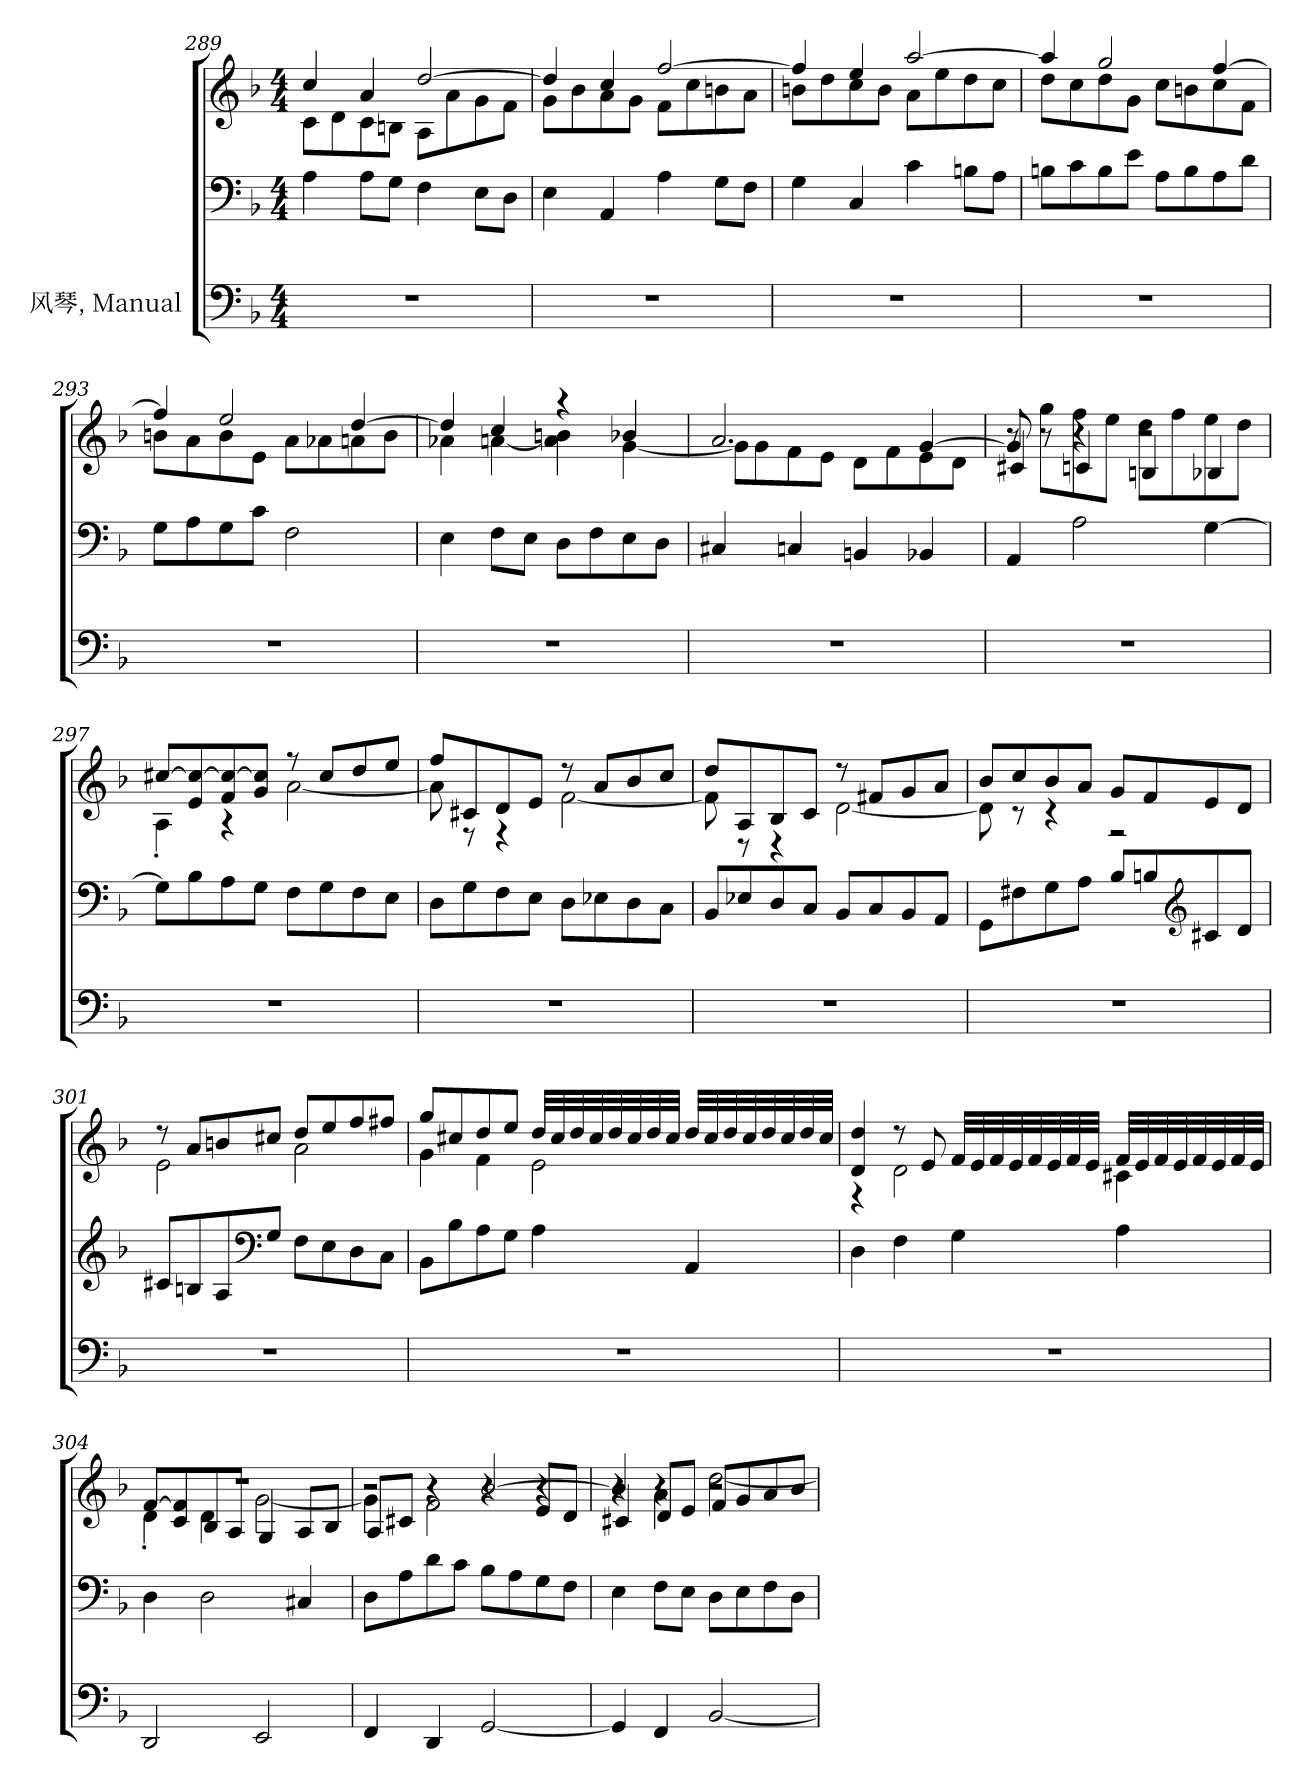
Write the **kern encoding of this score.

**kern	**kern	**kern
*part1	*part1	*part1
*staff3	*staff2	*staff1
*I"风琴, Manual	*	*
*clefF4	*clefF4	*clefG2
*k[b-]	*k[b-]	*k[b-]
*M4/4	*M4/4	*M4/4
=289	=289	=289
*	*	*^
1r	4A\	4cc/	8c\L
.	.	.	8d\
.	8A\L	4a/	8c\
.	8G\J	.	8Bn\J
.	4F\	[2dd/	8A\L
.	.	.	8a\
.	8E\L	.	8g\
.	8D\J	.	8f\J
!!LO:LB:g=z	!!
=290	=290	=290	=290
1r	4E\	4dd/]	8g\L
.	.	.	8b-\
.	4AA/	4cc/	8a\
.	.	.	8g\J
.	4A\	[2ff/	8f\L
.	.	.	8cc\
.	8G\L	.	8bn\
.	8F\J	.	8a\J
=291	=291	=291	=291
1r	4G\	4ff/]	8bn\L
.	.	.	8dd\
.	4C/	4ee/	8cc\
.	.	.	8b\J
.	4c\	[2aa/	8a\L
.	.	.	8ee\
.	8Bn\L	.	8dd\
.	8A\J	.	8cc\J
=292	=292	=292	=292
1r	8Bn\L	4aa/]	8dd\L
.	8c\	.	8cc\
.	8B\	2gg/	8dd\
.	8e\J	.	8g\J
.	8A\L	.	8cc\L
.	8B\	.	8bn\
.	8A\	[4ff/	8cc\
.	8d\J	.	8f\J
=293	=293	=293	=293
1r	8G\L	4ff/]	8bn\L
.	8A\	.	8a\
.	8G\	2ee/	8b\
.	8c\J	.	8e\J
.	2F\	.	8a\L
.	.	.	8a-X\
.	.	[4dd/	8an\
.	.	.	8b\J
!!LO:LB:g=z	!!
=294	=294	=294	=294
1r	4E\	4dd/]	4a-X\
.	8F\L	4cc/	[4an\
.	8E\J	.	.
.	8D\L	4r	4a\] 4bn\
.	8F\	.	.
.	8E\	4b-X/	[4g\
.	8D\J	.	.
=295	=295	=295	=295
1r	4C#X/	2.a/	8g\L]
.	.	.	8g\
.	4Cn/	.	8f\
.	.	.	8e\J
.	4BBn/	.	8d\L
.	.	.	8f\
.	4BB-X/	[4g/	8e\
.	.	.	8d\J
=296	=296	=296	=296
*	*	*	*^
1r	4AA/	8g/]	8r	4c#X/
.	.	8r	8gg\L	.
.	2A\	4r	8ff\	4cn/
.	.	.	8ee\J	.
.	.	2r	8dd\L	4Bn/
.	.	.	8ff\	.
.	[4G\	.	8ee\	4B-X/
.	.	.	8dd\J	.
*	*	*	*v	*v
=297	=297	=297	=297
1r	8G\L]	[8cc#X/L	4A'\
.	8B-\	8e/ 8cc#/_	.
.	8A\	8f/ 8cc#/_	4r
.	8G\J	8g/ 8cc#/]J	.
.	8F\L	8r	[2a\
.	8G\	8cc#/L	.
.	8F\	8dd/	.
.	8E\J	8ee/J	.
!!LO:PB:g=z	!!
=298	=298	=298	=298
1r	8D\L	8ff/L	8a\]
.	8G\	8c#X/	8r
.	8F\	8d/	4r
.	8E\J	8e/J	.
.	8D\L	8r	[2f\
.	8E-X\	8a/L	.
.	8D\	8b-/	.
.	8C\J	8cc/J	.
=299	=299	=299	=299
1r	8BB-/L	8dd/L	8f\]
.	8E-X/	8A/	8r
.	8D/	8B-/	4r
.	8C/J	8c/J	.
.	8BB-/L	8r	[2d\
.	8C/	8f#X/L	.
.	8BB-/	8g/	.
.	8AA/J	8a/J	.
=300	=300	=300	=300
1r	8GG\L	8b-/L	8d\]
.	8F#X\	8cc/	8r
.	8G\	8b-/	4r
.	8A\J	8a/J	.
.	8B-/L	8g/L	2r
.	8Bn/	8f/	.
*	*clefG2	*	*
.	8c#X/	8e/	.
.	8d/J	8d/J	.
!!LO:LB:g=z	!!
=301	=301	=301	=301
1r	8c#X/L	8r	2e\
.	8Bn/	8a/L	.
.	8A/	8bn/	.
*	*clefF4	*	*
.	8G/J	8cc#X/J	.
.	8F\L	8dd/L	2a\
.	8E\	8ee/	.
.	8D\	8ff/	.
.	8C\J	8ff#X/J	.
=302	=302	=302	=302
1r	8BB-\L	8gg/L	4g\
.	8B-\	8cc#X/	.
.	8A\	8dd/	4f\
.	8G\J	8ee/J	.
.	4A\	32dd/LLL	2e\
.	.	32cc#/	.
.	.	32dd/	.
.	.	32cc#/	.
.	.	32dd/	.
.	.	32cc#/	.
.	.	32dd/	.
.	.	32cc#/JJJ	.
.	4AA/	32dd/LLL	.
.	.	32cc#/	.
.	.	32dd/	.
.	.	32cc#/	.
.	.	32dd/	.
.	.	32cc#/	.
.	.	32dd/	.
.	.	32cc#/JJJ	.
!!LO:LB:g=z	!!
=303	=303	=303	=303
1r	4D\	4d/ 4dd/	4r
.	4F\	8r	2d\
.	.	8e/	.
.	4G\	32f/LLL	.
.	.	32e/	.
.	.	32f/	.
.	.	32e/	.
.	.	32f/	.
.	.	32e/	.
.	.	32f/	.
.	.	32e/JJJ	.
.	4A\	32f/LLL	4c#X\
.	.	32e/	.
.	.	32f/	.
.	.	32e/	.
.	.	32f/	.
.	.	32e/	.
.	.	32f/	.
.	.	32e/JJJ	.
=304	=304	=304	=304
*	*	*	*^
2DD/	4D\	1r	4d'\	[8f/L
.	.	.	.	8c/ 8f/]
.	2D\	.	4d\	8B-/
.	.	.	.	8A/J
2EE/	.	.	[2g\	4G/
.	4C#X/	.	.	8A/L
.	.	.	.	8B-/J
=305	=305	=305	=305	=305
4FF/	8D\L	2r	4g\]	8A/L
.	8A\	.	.	8c#X/J
4DD/	8d\	.	2f\	4r
.	8c\J	.	.	.
[2GG/	8B-\L	[2b-/	.	4r
.	8A\	.	.	.
.	8G\	.	4r	8e/L
.	8F\J	.	.	8d/J
!!LO:LB:g=z	!!	!!
=306	=306	=306	=306	=306
4GG/]	4E\	4b-/]	4r	4c#X/
4FF/	8F\L	4r	4a\	8d/L
.	8E\J	.	.	8e/J
[2BB-/	8D\L	2r	[2dd\	8f/L
.	8E\	.	.	8g/
.	8F\	.	.	8a/
.	8D\J	.	.	8b-/J
*	*	*v	*v	*v
=	=	=
*-	*-	*-
